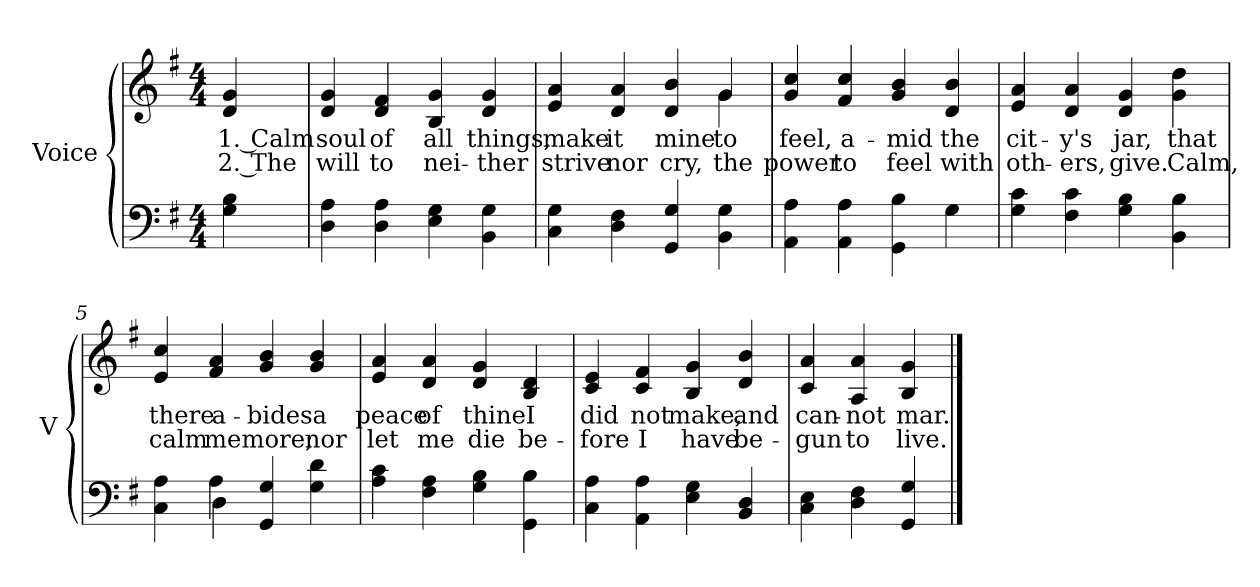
**kern	**kern	**text	**text
*part2	*part1	*part1	*part1
*staff2	*staff1	*staff1	*staff1
*I"Voice	*I"Voice	*	*
*I'V	*I'V	*	*
*clefF4	*clefG2	*	*
*k[f#]	*k[f#]	*	*
*M4/4	*M4/4	*	*
=	=	=	=
4G\ 4B\	4d/ 4g/	1. Calm	2. The
=1	=1	=1	=1
4D\ 4A\	4d/ 4g/	soul	will
4D\ 4A\	4d/ 4f#/	of	to
4E\ 4G\	4B/ 4g/	all	nei-
4BB 4G	4d/ 4g/	things,	-ther
=2	=2	=2	=2
*	*^	*	*
4C\ 4G\	4e/ 4a/	2ryy	make	strive
4D\ 4F#\	4d/ 4a/	.	it	nor
4GG/ 4G/	4d/ 4b/	4ryy	mine	cry,
4BB 4G	4g/	4g\	to	the
*	*v	*v	*	*
!!LO:LB:g=z
=3	=3	=3	=3
4AA 4A	4g/ 4cc/	feel,	power
4AA 4A	4f#/ 4cc/	a-	to
4GG 4B	4g/ 4b/	-mid	feel
4G	4d/ 4b/	the	with
=4	=4	=4	=4
4G\ 4c\	4e/ 4a/	cit-	oth-
4F#\ 4c\	4d/ 4a/	-y's	-ers,
4G\ 4B\	4d/ 4g/	jar,	give.
4BB\ 4B\	4g\ 4dd\	that	Calm,
=5	=5	=5	=5
*^	*	*	*
4C\ 4A\	4ryy	4e/ 4cc/	there	calm
4A\	4D\	4f#/ 4a/	a-	me
2ryy	4GG/ 4G/	4g/ 4b/	-bides	more;
.	4G\ 4d\	4g/ 4b/	a	nor
*v	*v	*	*	*
!!LO:LB:g=z
=6	=6	=6	=6
4A\ 4c\	4e/ 4a/	peace	let
4F#\ 4A\	4d/ 4a/	of	me
4G\ 4B\	4d/ 4g/	thine	die
4GG\ 4B\	4B/ 4d/	I	be-
=7	=7	=7	=7
4C\ 4A\	4c/ 4e/	did	-fore
4AA\ 4A\	4c/ 4f#/	not	I
4E\ 4G\	4B/ 4g/	make,	have
4BB/ 4D/	4d/ 4b/	and	be-
=8	=8	=8	=8
4C\ 4E\	4c/ 4a/	can-	-gun
4D\ 4F#\	4A/ 4a/	-not	to
4GG/ 4G/	4B/ 4g/	mar.	live.
==	==	==	==
*-	*-	*-	*-
